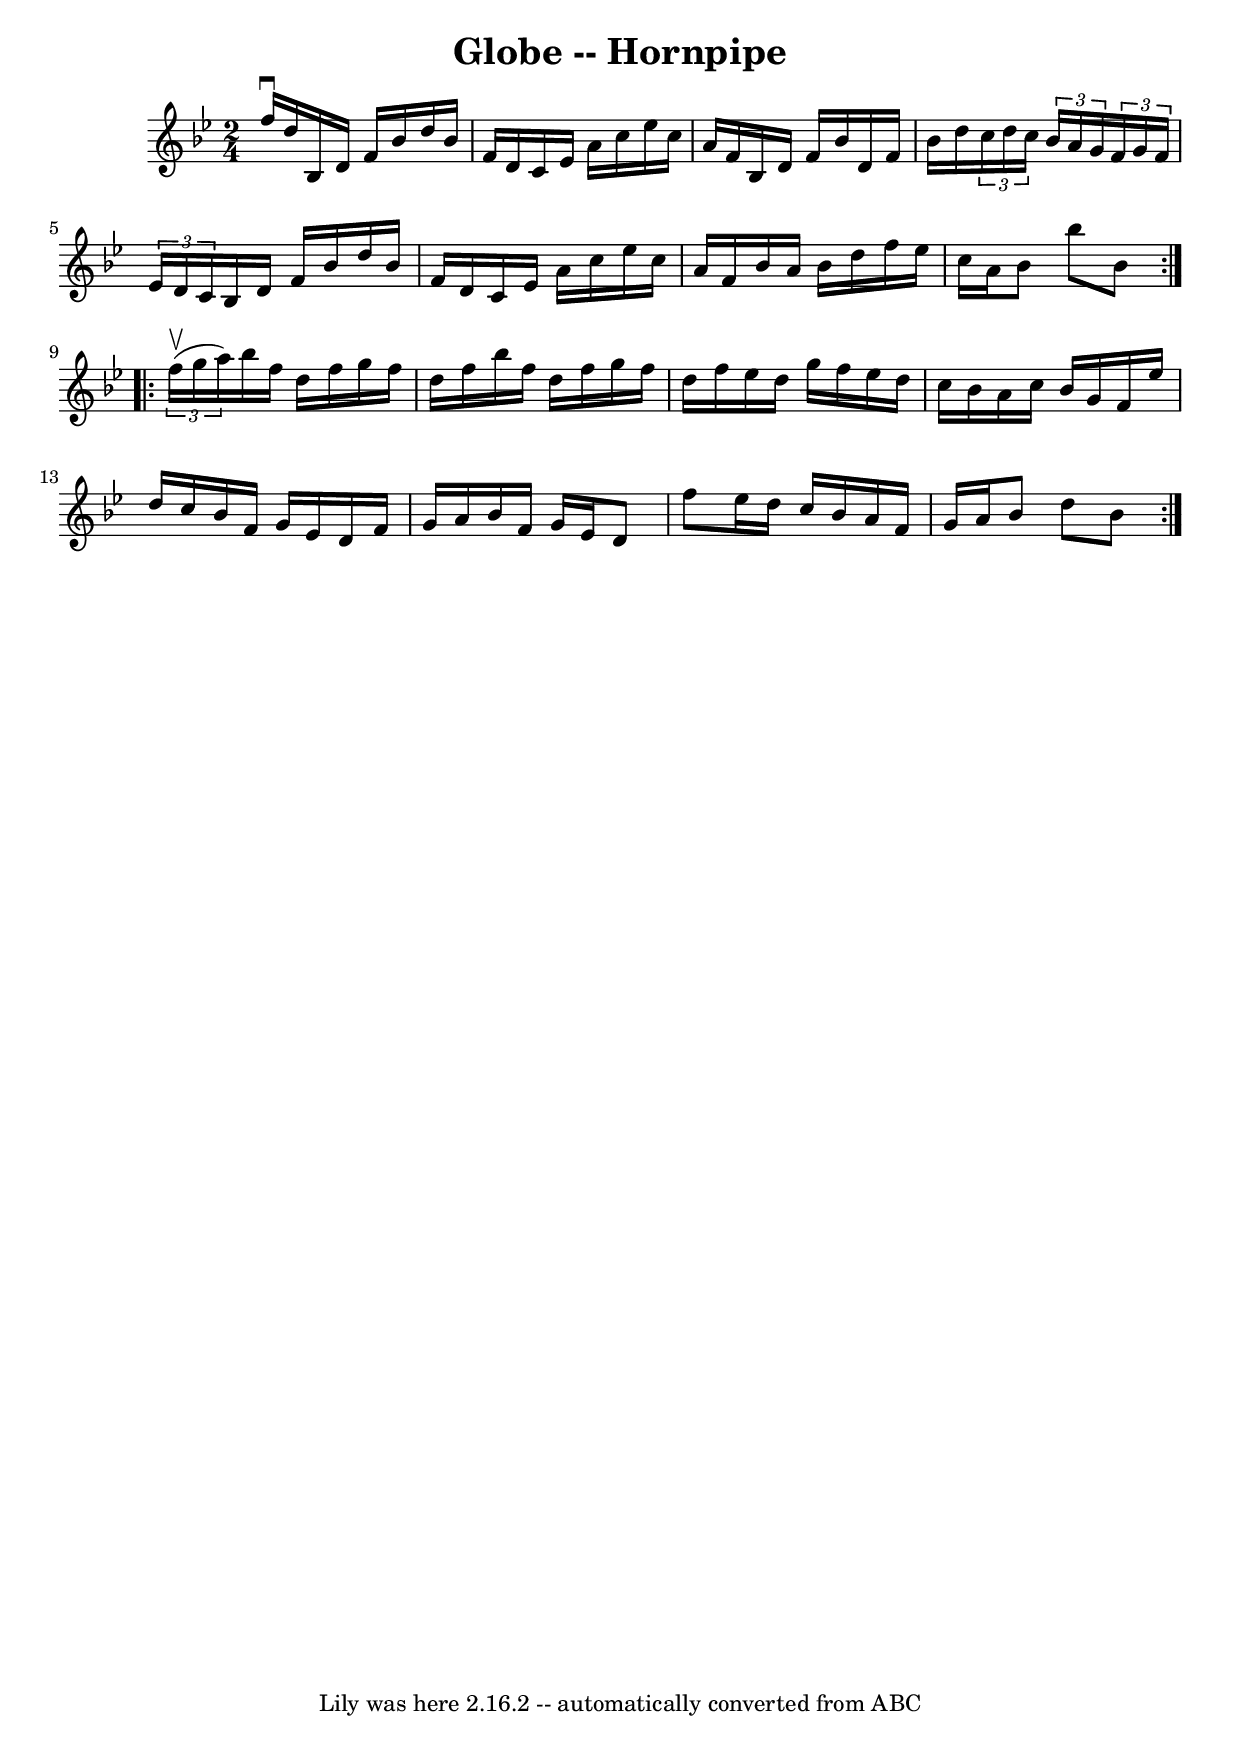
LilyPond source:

\version "2.16.2"
\include "Mammoth.ily"
\header {
  %% book = "Cole's 1000 Fiddle Tunes"
  crossRefNumber = "1"
  footnotes = ""
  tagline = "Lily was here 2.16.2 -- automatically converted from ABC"
  title = "Globe -- Hornpipe"

}
voicedefault =  {



  \repeat volta 2 {

    \time 2/4 
    \key bes \major f''16^\downbow d''16  |
    bes16 d'16   
    f'16 bes'16 d''16 bes'16 f'16 d'16  |
    c'16 ees'16   
    a'16 c''16 ees''16 c''16 a'16 f'16  |
    bes16 d'16    
    f'16 bes'16 d'16 f'16 bes'16 d''16  |
    \times 2/3 {   
      c''16 d''16 c''16  
    }   \times 2/3 { bes'16 a'16 g'16  
		   }   
    \times 2/3 { f'16 g'16 f'16  
	       }   \times 2/3 { ees'16 d'16 c'16  

			      } |
    bes16 d'16 f'16 bes'16 d''16 bes'16 f'16    
    d'16  |
    c'16 ees'16 a'16 c''16 ees''16 c''16 a'16    
    f'16  |
    bes'16 a'16 bes'16 d''16 f''16 ees''16 c''16 
    a'16  |
    bes'8 bes''8 bes'8  
  }     
  \repeat volta 2 {
    
    \times 2/3 { f''16 (^\upbow g''16 a''16) 
	       } |
    bes''16    
    f''16 d''16 f''16 g''16 f''16 d''16 f''16  |
    bes''16 
    f''16 d''16 f''16 g''16 f''16 d''16 f''16  |
    
    ees''16 d''16 g''16 f''16 ees''16 d''16 c''16 bes'16  
    |
    a'16 c''16 bes'16 g'16 f'16 ees''16 d''16 c''16 
    |
    bes'16 f'16 g'16 ees'16 d'16 f'16 g'16 a'16  
    |
    bes'16 f'16 g'16 ees'16 d'8 f''8  |
    ees''16  
    d''16 c''16 bes'16 a'16 f'16 g'16 a'16  |
    bes'8    
    d''8 bes'8  
  }   

}

\score{
  <<

    \context Staff="default"
    {
      \voicedefault 
      
    }

  >>
  \layout {
    
  }
  \midi {
  }

}
